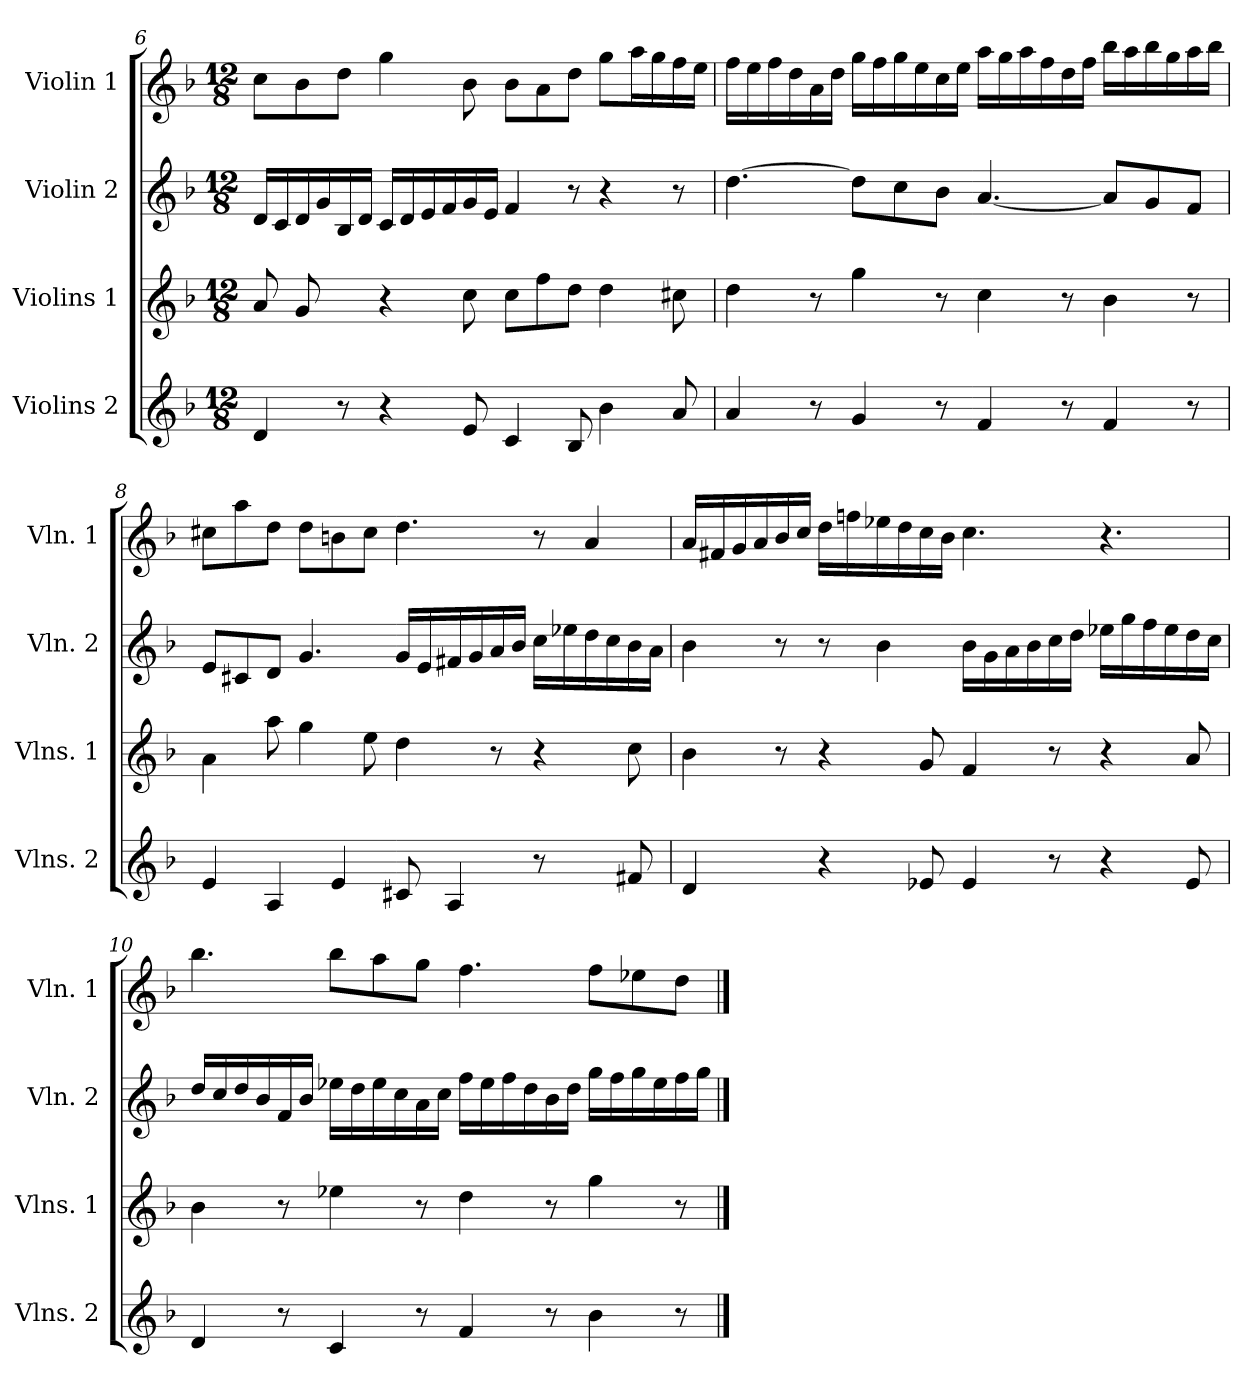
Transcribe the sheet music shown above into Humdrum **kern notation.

**kern	**kern	**kern	**kern
*part4	*part3	*part2	*part1
*staff4	*staff3	*staff2	*staff1
*I"Violins 2	*I"Violins 1	*I"Violin 2	*I"Violin 1
*I'Vlns. 2	*I'Vlns. 1	*I'Vln. 2	*I'Vln. 1
*clefG2	*clefG2	*clefG2	*clefG2
*k[b-]	*k[b-]	*k[b-]	*k[b-]
*M12/8	*M12/8	*M12/8	*M12/8
=6	=6	=6	=6
4d/	8a/	16d/LL	8cc\L
.	.	16c/	.
.	8g/	16d/	8b-\
.	.	16g/	.
8r	8ryy	16B-/	8dd\J
.	.	16d/JJ	.
4r	4r	16c/LL	4gg\
.	.	16d/	.
.	.	16e/	.
.	.	16f/	.
8e/	8cc\	16g/	8b-\
.	.	16e/JJ	.
4c/	8cc\L	4f/	8b-\L
.	8ff\	.	8a\
8B-/	8dd\J	8r	8dd\J
4b-\	4dd\	4r	8gg\L
.	.	.	16aa\L
.	.	.	16gg\
8a/	8cc#X\	8r	16ff\
.	.	.	16ee\JJ
=7	=7	=7	=7
4a/	4dd\	[4.dd\	16ff\LL
.	.	.	16ee\
.	.	.	16ff\
.	.	.	16dd\
8r	8r	.	16a\
.	.	.	16dd\JJ
4g/	4gg\	8dd\L]	16gg\LL
.	.	.	16ff\
.	.	8cc\	16gg\
.	.	.	16ee\
8r	8r	8b-\J	16cc\
.	.	.	16ee\JJ
4f/	4cc\	[4.a/	16aa\LL
.	.	.	16gg\
.	.	.	16aa\
.	.	.	16ff\
8r	8r	.	16dd\
.	.	.	16ff\JJ
4f/	4b-\	8a/L]	16bb-\LL
.	.	.	16aa\
.	.	8g/	16bb-\
.	.	.	16gg\
8r	8r	8f/J	16aa\
.	.	.	16bb-\JJ
!!LO:LB:g=z
=8	=8	=8	=8
4e/	4a\	8e/L	8cc#X\L
.	.	8c#X/	8aa\
4A/	8aa\	8d/J	8dd\J
.	4gg\	4.g/	8dd\L
4e/	.	.	8bn\
.	8ee\	.	8cc#\J
8c#X/	4dd\	16g/LL	4.dd\
.	.	16e/	.
4A/	.	16f#X/	.
.	.	16g/	.
.	8r	16a/	.
.	.	16b-/JJ	.
8r	4r	16cc\LL	8r
.	.	16ee-X\	.
8ryy	.	16dd\	4a/
.	.	16cc\	.
8f#X/	8cc\	16b-\	.
.	.	16a\JJ	.
=9	=9	=9	=9
4d/	4b-\	4b-\	16a/LL
.	.	.	16f#X/
.	.	.	16g/
.	.	.	16a/
8ryy	8r	8r	16b-/
.	.	.	16cc/JJ
4r	4r	8r	16dd\LL
.	.	.	16ffn\
.	.	4b-\	16ee-X\
.	.	.	16dd\
8e-X/	8g/	.	16cc\
.	.	.	16b-\JJ
4e-/	4f/	16b-\LL	4.cc\
.	.	16g\	.
.	.	16a\	.
.	.	16b-\	.
8r	8r	16cc\	.
.	.	16dd\JJ	.
4r	4r	16ee-X\LL	4.r
.	.	16gg\	.
.	.	16ff\	.
.	.	16ee-\	.
8e-/	8a/	16dd\	.
.	.	16cc\JJ	.
=10	=10	=10	=10
4d/	4b-\	16dd/LL	4.bb-\
.	.	16cc/	.
.	.	16dd/	.
.	.	16b-/	.
8r	8r	16f/	.
.	.	16b-/JJ	.
4c/	4ee-X\	16ee-X\LL	8bb-\L
.	.	16dd\	.
.	.	16ee-\	8aa\
.	.	16cc\	.
8r	8r	16a\	8gg\J
.	.	16cc\JJ	.
4f/	4dd\	16ff\LL	4.ff\
.	.	16ee-\	.
.	.	16ff\	.
.	.	16dd\	.
8r	8r	16b-\	.
.	.	16dd\JJ	.
4b-\	4gg\	16gg\LL	8ff\L
.	.	16ff\	.
.	.	16gg\	8ee-X\
.	.	16ee-\	.
8r	8r	16ff\	8dd\J
.	.	16gg\JJ	.
==	==	==	==
*-	*-	*-	*-
